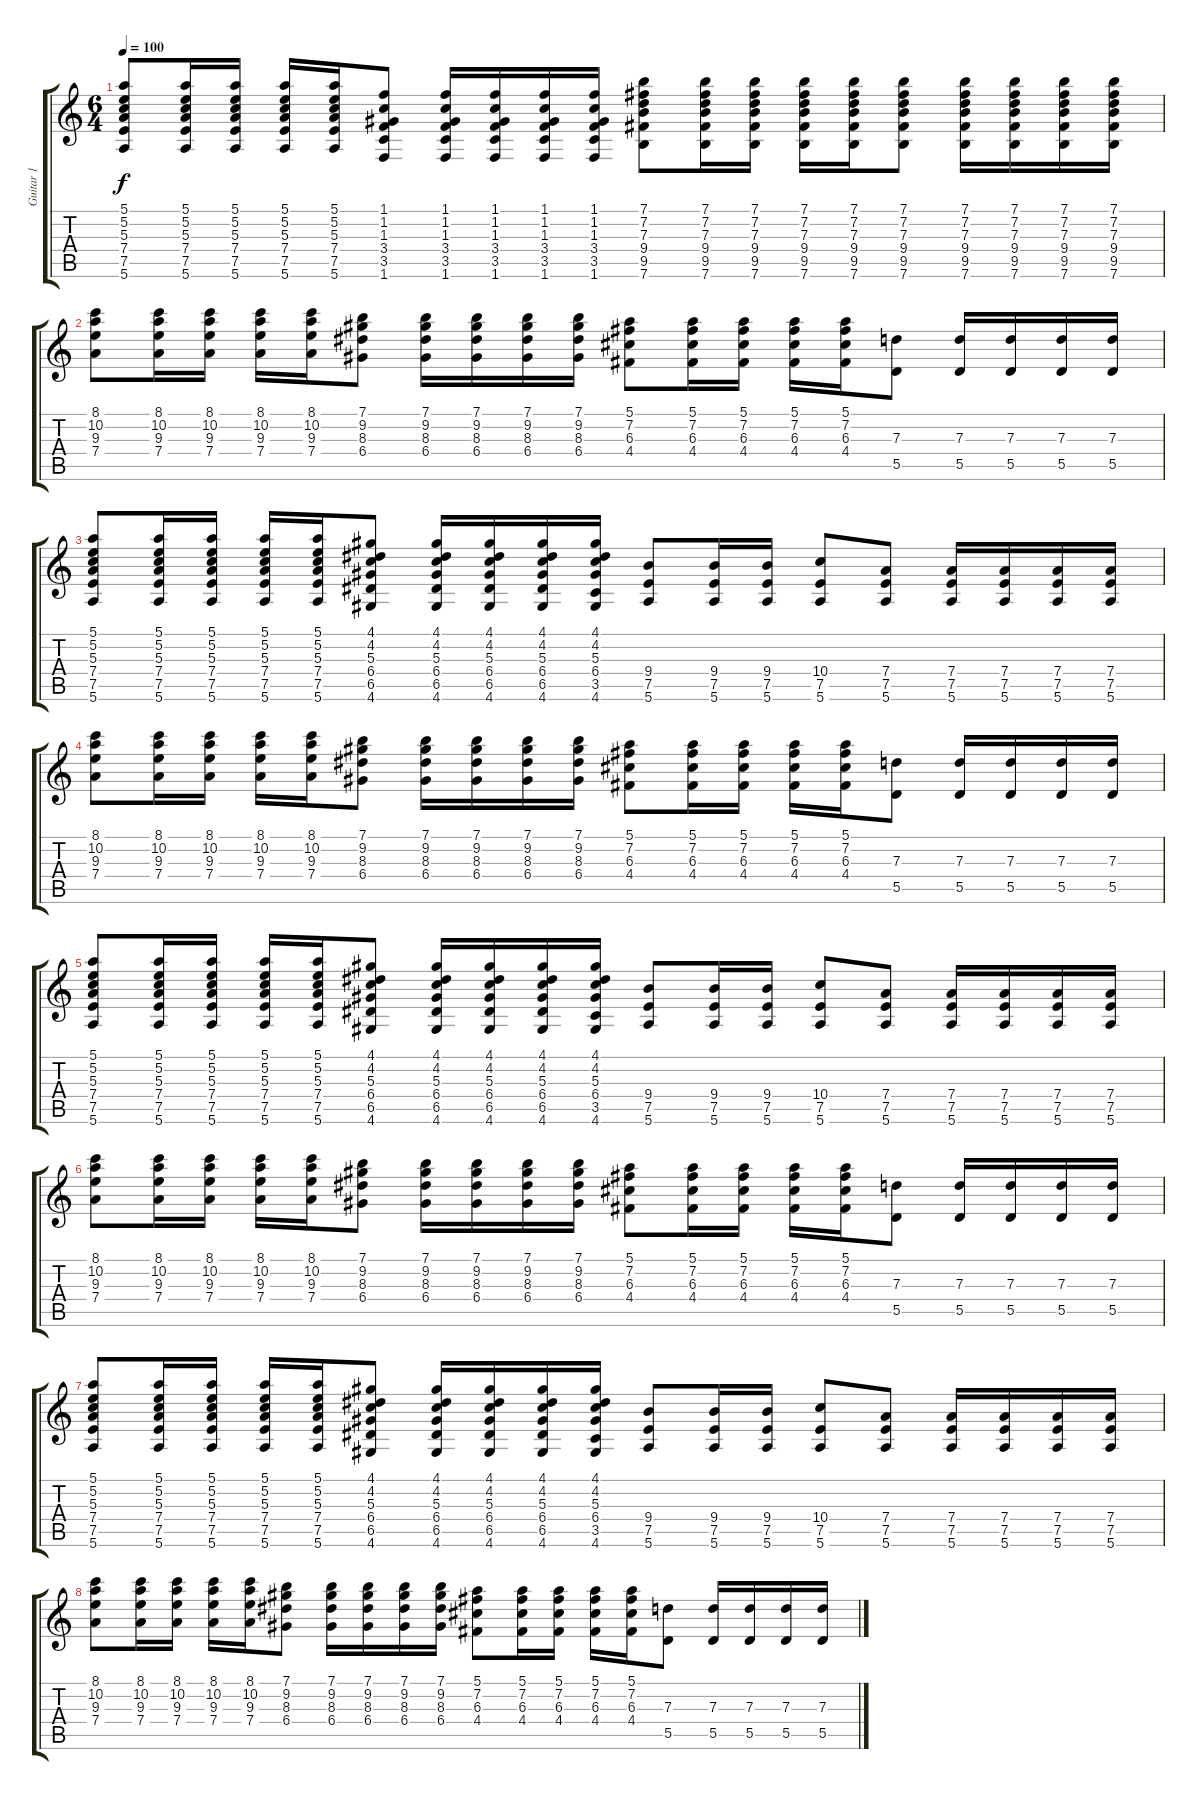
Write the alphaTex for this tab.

\track ("Guitar 1" "Guitar 1") {instrument distortionguitar}
\staff {score tabs}
\tuning (E4 B3 G3 D3 A2 E2) {hide}
\ts (6 4)
\tempo 100
\clef g2
\ks c
(5.1 5.2 5.3 7.4 7.5 5.6).8{dy f} (5.1 5.2 5.3 7.4 7.5 5.6).16 (5.1 5.2 5.3 7.4 7.5 5.6).16 (5.1 5.2 5.3 7.4 7.5 5.6).16 (5.1 5.2 5.3 7.4 7.5 5.6).16 (1.1 1.2 1.3 3.4 3.5 1.6).8 (1.1 1.2 1.3 3.4 3.5 1.6).16 (1.1 1.2 1.3 3.4 3.5 1.6).16 (1.1 1.2 1.3 3.4 3.5 1.6).16 (1.1 1.2 1.3 3.4 3.5 1.6).16 (7.1 7.2 7.3 9.4 9.5 7.6).8 (7.1 7.2 7.3 9.4 9.5 7.6).16 (7.1 7.2 7.3 9.4 9.5 7.6).16 (7.1 7.2 7.3 9.4 9.5 7.6).16 (7.1 7.2 7.3 9.4 9.5 7.6).16 (7.1 7.2 7.3 9.4 9.5 7.6).8 (7.1 7.2 7.3 9.4 9.5 7.6).16 (7.1 7.2 7.3 9.4 9.5 7.6).16 (7.1 7.2 7.3 9.4 9.5 7.6).16 (7.1 7.2 7.3 9.4 9.5 7.6).16 |
(8.1 10.2 9.3 7.4).8 (8.1 10.2 9.3 7.4).16 (8.1 10.2 9.3 7.4).16 (8.1 10.2 9.3 7.4).16 (8.1 10.2 9.3 7.4).16 (7.1 9.2 8.3 6.4).8 (7.1 9.2 8.3 6.4).16 (7.1 9.2 8.3 6.4).16 (7.1 9.2 8.3 6.4).16 (7.1 9.2 8.3 6.4).16 (5.1 7.2 6.3 4.4).8 (5.1 7.2 6.3 4.4).16 (5.1 7.2 6.3 4.4).16 (5.1 7.2 6.3 4.4).16 (5.1 7.2 6.3 4.4).16 (7.3 5.5).8 (7.3 5.5).16 (7.3 5.5).16 (7.3 5.5).16 (7.3 5.5).16 |
(5.1 5.2 5.3 7.4 7.5 5.6).8 (5.1 5.2 5.3 7.4 7.5 5.6).16 (5.1 5.2 5.3 7.4 7.5 5.6).16 (5.1 5.2 5.3 7.4 7.5 5.6).16 (5.1 5.2 5.3 7.4 7.5 5.6).16 (4.1 4.2 5.3 6.4 6.5 4.6).8 (4.1 4.2 5.3 6.4 6.5 4.6).16 (4.1 4.2 5.3 6.4 6.5 4.6).16 (4.1 4.2 5.3 6.4 6.5 4.6).16 (4.1 4.2 5.3 6.4 3.5 4.6).16 (9.4 7.5 5.6).8 (9.4 7.5 5.6).16 (9.4 7.5 5.6).16 (10.4 7.5 5.6).8 (7.4 7.5 5.6).8 (7.4 7.5 5.6).16 (7.4 7.5 5.6).16 (7.4 7.5 5.6).16 (7.4 7.5 5.6).16 |
(8.1 10.2 9.3 7.4).8 (8.1 10.2 9.3 7.4).16 (8.1 10.2 9.3 7.4).16 (8.1 10.2 9.3 7.4).16 (8.1 10.2 9.3 7.4).16 (7.1 9.2 8.3 6.4).8 (7.1 9.2 8.3 6.4).16 (7.1 9.2 8.3 6.4).16 (7.1 9.2 8.3 6.4).16 (7.1 9.2 8.3 6.4).16 (5.1 7.2 6.3 4.4).8 (5.1 7.2 6.3 4.4).16 (5.1 7.2 6.3 4.4).16 (5.1 7.2 6.3 4.4).16 (5.1 7.2 6.3 4.4).16 (7.3 5.5).8 (7.3 5.5).16 (7.3 5.5).16 (7.3 5.5).16 (7.3 5.5).16 |
(5.1 5.2 5.3 7.4 7.5 5.6).8 (5.1 5.2 5.3 7.4 7.5 5.6).16 (5.1 5.2 5.3 7.4 7.5 5.6).16 (5.1 5.2 5.3 7.4 7.5 5.6).16 (5.1 5.2 5.3 7.4 7.5 5.6).16 (4.1 4.2 5.3 6.4 6.5 4.6).8 (4.1 4.2 5.3 6.4 6.5 4.6).16 (4.1 4.2 5.3 6.4 6.5 4.6).16 (4.1 4.2 5.3 6.4 6.5 4.6).16 (4.1 4.2 5.3 6.4 3.5 4.6).16 (9.4 7.5 5.6).8 (9.4 7.5 5.6).16 (9.4 7.5 5.6).16 (10.4 7.5 5.6).8 (7.4 7.5 5.6).8 (7.4 7.5 5.6).16 (7.4 7.5 5.6).16 (7.4 7.5 5.6).16 (7.4 7.5 5.6).16 |
(8.1 10.2 9.3 7.4).8 (8.1 10.2 9.3 7.4).16 (8.1 10.2 9.3 7.4).16 (8.1 10.2 9.3 7.4).16 (8.1 10.2 9.3 7.4).16 (7.1 9.2 8.3 6.4).8 (7.1 9.2 8.3 6.4).16 (7.1 9.2 8.3 6.4).16 (7.1 9.2 8.3 6.4).16 (7.1 9.2 8.3 6.4).16 (5.1 7.2 6.3 4.4).8 (5.1 7.2 6.3 4.4).16 (5.1 7.2 6.3 4.4).16 (5.1 7.2 6.3 4.4).16 (5.1 7.2 6.3 4.4).16 (7.3 5.5).8 (7.3 5.5).16 (7.3 5.5).16 (7.3 5.5).16 (7.3 5.5).16 |
(5.1 5.2 5.3 7.4 7.5 5.6).8 (5.1 5.2 5.3 7.4 7.5 5.6).16 (5.1 5.2 5.3 7.4 7.5 5.6).16 (5.1 5.2 5.3 7.4 7.5 5.6).16 (5.1 5.2 5.3 7.4 7.5 5.6).16 (4.1 4.2 5.3 6.4 6.5 4.6).8 (4.1 4.2 5.3 6.4 6.5 4.6).16 (4.1 4.2 5.3 6.4 6.5 4.6).16 (4.1 4.2 5.3 6.4 6.5 4.6).16 (4.1 4.2 5.3 6.4 3.5 4.6).16 (9.4 7.5 5.6).8 (9.4 7.5 5.6).16 (9.4 7.5 5.6).16 (10.4 7.5 5.6).8 (7.4 7.5 5.6).8 (7.4 7.5 5.6).16 (7.4 7.5 5.6).16 (7.4 7.5 5.6).16 (7.4 7.5 5.6).16 |
(8.1 10.2 9.3 7.4).8 (8.1 10.2 9.3 7.4).16 (8.1 10.2 9.3 7.4).16 (8.1 10.2 9.3 7.4).16 (8.1 10.2 9.3 7.4).16 (7.1 9.2 8.3 6.4).8 (7.1 9.2 8.3 6.4).16 (7.1 9.2 8.3 6.4).16 (7.1 9.2 8.3 6.4).16 (7.1 9.2 8.3 6.4).16 (5.1 7.2 6.3 4.4).8 (5.1 7.2 6.3 4.4).16 (5.1 7.2 6.3 4.4).16 (5.1 7.2 6.3 4.4).16 (5.1 7.2 6.3 4.4).16 (7.3 5.5).8 (7.3 5.5).16 (7.3 5.5).16 (7.3 5.5).16 (7.3 5.5).16
